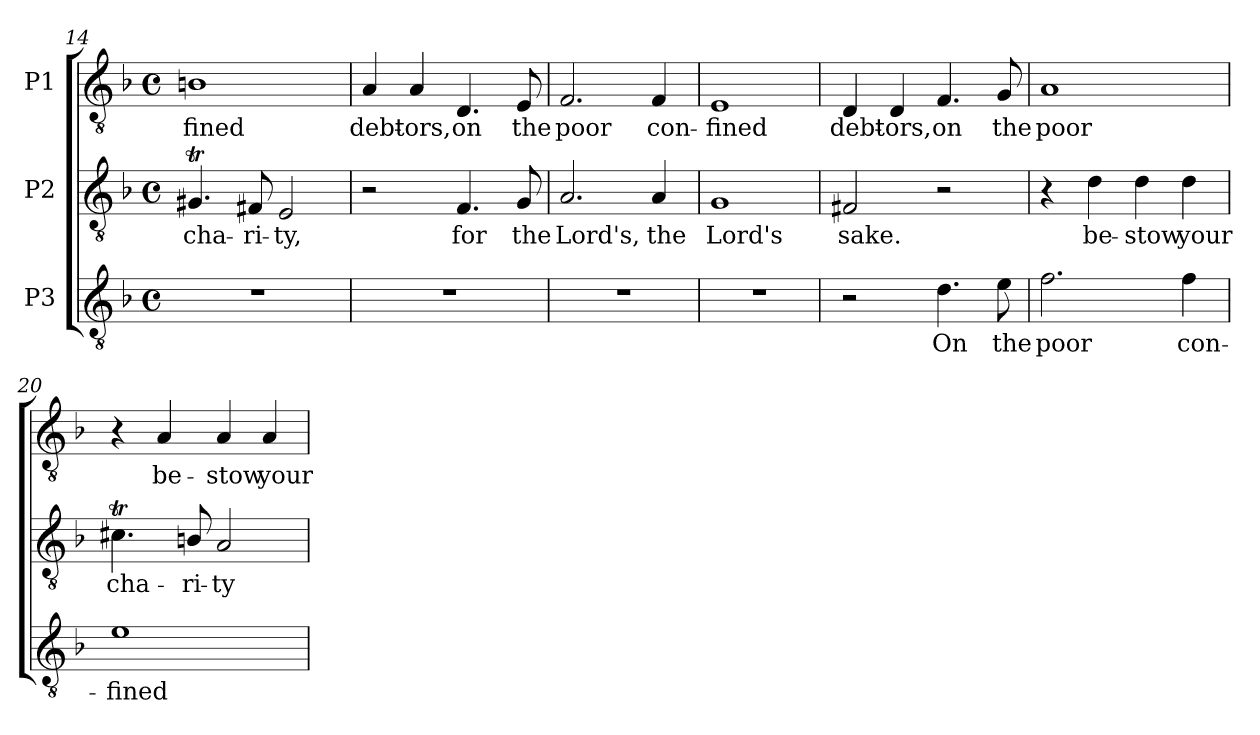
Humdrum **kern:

**kern	**text	**kern	**text	**kern	**text
*part3	*part3	*part2	*part2	*part1	*part1
*staff3	*staff3	*staff2	*staff2	*staff1	*staff1
*I"P3	*	*I"P2	*	*I"P1	*
*clefGv2	*	*clefGv2	*	*clefGv2	*
*ITrd7c12	*	*ITrd7c12	*	*ITrd7c12	*
*k[b-]	*	*k[b-]	*	*k[b-]	*
*F:	*	*F:	*	*F:	*
*M4/4	*	*M4/4	*	*M4/4	*
*met(c)	*	*met(c)	*	*met(c)	*
=14	=14	=14	=14	=14	=14
!	!	!	!LO:LY:b:color=#000000	!	!
!	!	!	!	!	!LO:LY:b:color=#000000
1r	.	4.GG#Xti/	cha-	1BBni	-fined
!	!	!	!LO:LY:b:color=#000000	!	!
.	.	8FF#Xi/	-ri-	.	.
!	!	!	!LO:LY:b:color=#000000	!	!
.	.	2EEi/	-ty,	.	.
=15	=15	=15	=15	=15	=15
!	!	!	!	!	!LO:LY:b:color=#000000
1r	.	2r	.	4AAi/	debt-
!	!	!	!	!	!LO:LY:b:color=#000000
.	.	.	.	4AAi/	-ors,
!	!	!	!LO:LY:b:color=#000000	!	!
!	!	!	!	!	!LO:LY:b:color=#000000
.	.	4.FFi/	for	4.DDi/	on
!	!	!	!LO:LY:b:color=#000000	!	!
!	!	!	!	!	!LO:LY:b:color=#000000
.	.	8GGi/	the	8EEi/	the
=16	=16	=16	=16	=16	=16
!	!	!	!LO:LY:b:color=#000000	!	!
!	!	!	!	!	!LO:LY:b:color=#000000
1r	.	2.AAi/	Lord's,	2.FFi/	poor
!	!	!	!LO:LY:b:color=#000000	!	!
!	!	!	!	!	!LO:LY:b:color=#000000
.	.	4AAi/	the	4FFi/	con-
=17	=17	=17	=17	=17	=17
!	!	!	!LO:LY:b:color=#000000	!	!
!	!	!	!	!	!LO:LY:b:color=#000000
1r	.	1GGi	Lord's	1EEi	-fined
!!LO:LB:g=z
=18	=18	=18	=18	=18	=18
!	!	!	!LO:LY:b:color=#000000	!	!
!	!	!	!	!	!LO:LY:b:color=#000000
2r	.	2FF#Xi/	sake.	4DDi/	debt-
!	!	!	!	!	!LO:LY:b:color=#000000
.	.	.	.	4DDi/	-ors,
!	!LO:LY:b:color=#000000	!	!	!	!
!	!	!	!	!	!LO:LY:b:color=#000000
4.Di\	On	2r	.	4.FFi/	on
!	!LO:LY:b:color=#000000	!	!	!	!
!	!	!	!	!	!LO:LY:b:color=#000000
8Ei\	the	.	.	8GGi/	the
=19	=19	=19	=19	=19	=19
!	!LO:LY:b:color=#000000	!	!	!	!
!	!	!	!	!	!LO:LY:b:color=#000000
2.Fi\	poor	4r	.	1AAi	poor
!	!	!	!LO:LY:b:color=#000000	!	!
.	.	4Di\	be-	.	.
!	!	!	!LO:LY:b:color=#000000	!	!
.	.	4Di\	-stow	.	.
!	!LO:LY:b:color=#000000	!	!	!	!
!	!	!	!LO:LY:b:color=#000000	!	!
4Fi\	con-	4Di\	your	.	.
=20	=20	=20	=20	=20	=20
!	!LO:LY:b:color=#000000	!	!	!	!
!	!	!	!LO:LY:b:color=#000000	!	!
1Ei	-fined	4.C#Xti\	cha-	4r	.
!	!	!	!	!	!LO:LY:b:color=#000000
.	.	.	.	4AAi/	be-
!	!	!	!LO:LY:b:color=#000000	!	!
.	.	8BBni/	-ri-	.	.
!	!	!	!LO:LY:b:color=#000000	!	!
!	!	!	!	!	!LO:LY:b:color=#000000
.	.	2AAi/	-ty	4AAi/	-stow
!	!	!	!	!	!LO:LY:b:color=#000000
.	.	.	.	4AAi/	your
=	=	=	=	=	=
*-	*-	*-	*-	*-	*-
